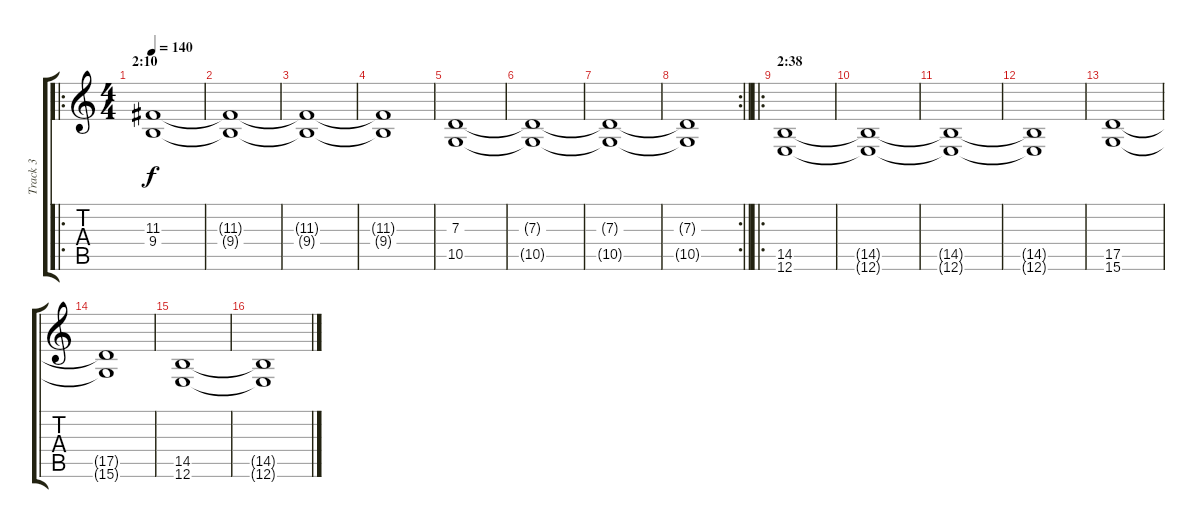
\track ("Track 3" "Track 3") {instrument stringensemble1}
\staff {score tabs}
\tuning (E4 B3 G3 D3 A2 E2) {hide}
\ro
\ts (4 4)
\section ("" "2:10")
\tempo 140
\clef g2
\ks c
(11.3 9.4).1{dy f} |
(11.3{t} 9.4{t}).1 |
(11.3{t} 9.4{t}).1 |
(11.3{t} 9.4{t}).1 |
(7.3 10.5).1 |
(7.3{t} 10.5{t}).1 |
(7.3{t} 10.5{t}).1 |
\rc 2
\barLineRight lightlight
(7.3{t} 10.5{t}).1 |
\ro
\section ("" "2:38")
(14.5 12.6).1 |
(14.5{t} 12.6{t}).1 |
(14.5{t} 12.6{t}).1 |
(14.5{t} 12.6{t}).1 |
(17.5 15.6).1 |
(17.5{t} 15.6{t}).1 |
(14.5 12.6).1 |
(14.5{t} 12.6{t}).1
